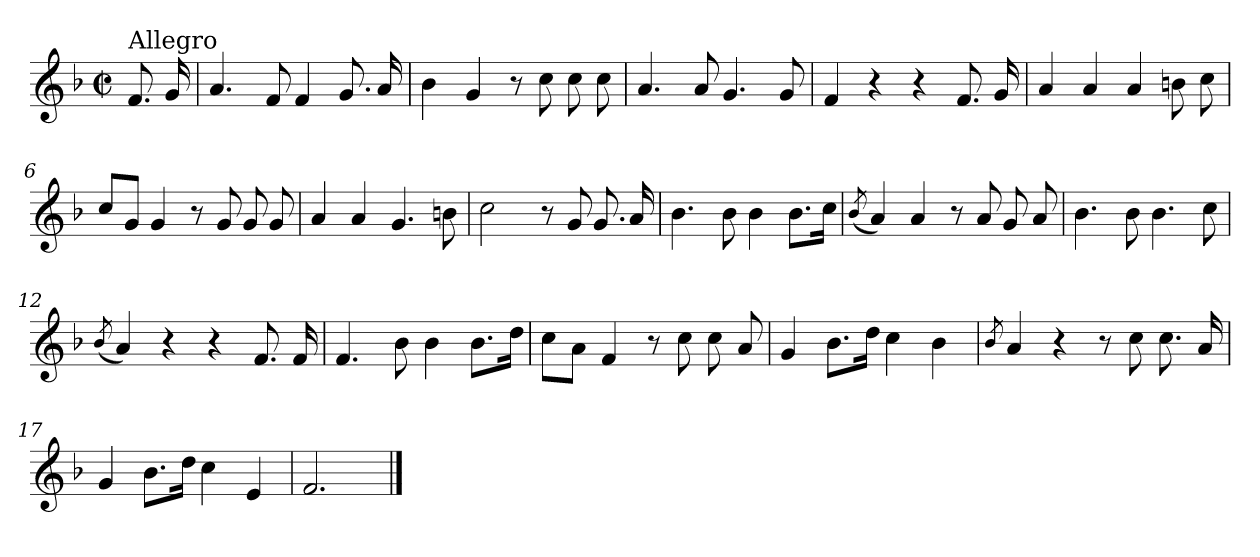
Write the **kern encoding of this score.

**kern
*part1
*staff1
*clefG2
*k[b-]
*F:
*M2/2
*met(c|)
=
!LO:TX:a:t=Allegro
8.f/
16g/
=1
4.a/
8f/
4f/
8.g/
16a/
=2
4b-\
4g/
8r
8cc\
8cc\
8cc\
=3
4.a/
8a/
4.g/
8g/
=4
4f/
4r
4r
8.f/
16g/
!!LO:LB:g=z
=5
4a/
4a/
4a/
8bn\
8cc\
=6
8cc/L
8g/J
4g/
8r
8g/
8g/
8g/
=7
4a/
4a/
4.g/
8bn\
=8
2cc\
8r
8g/
8.g/
16a/
=9
4.b-\
8b-\
4b-\
8.b-\L
16cc\Jk
!!LO:LB:g=z
=10
(<8qb-/
4a/)
4a/
8r
8a/
8g/
8a/
=11
4.b-\
8b-\
4.b-\
8cc\
=12
(<8qb-/
4a/)
4r
4r
8.f/
16f/
=13
4.f/
8b-\
4b-\
8.b-\L
16dd\Jk
=14
8cc\L
8a\J
4f/
8r
8cc\
8cc\
8a/
!!LO:LB:g=z
=15
4g/
8.b-\L
16dd\Jk
4cc\
4b-\
=16
8qb-/
4a/
4r
8r
8cc\
8.cc\
16a/
=17
4g/
8.b-\L
16dd\Jk
4cc\
4e/
=18
2.f/
==
*-
